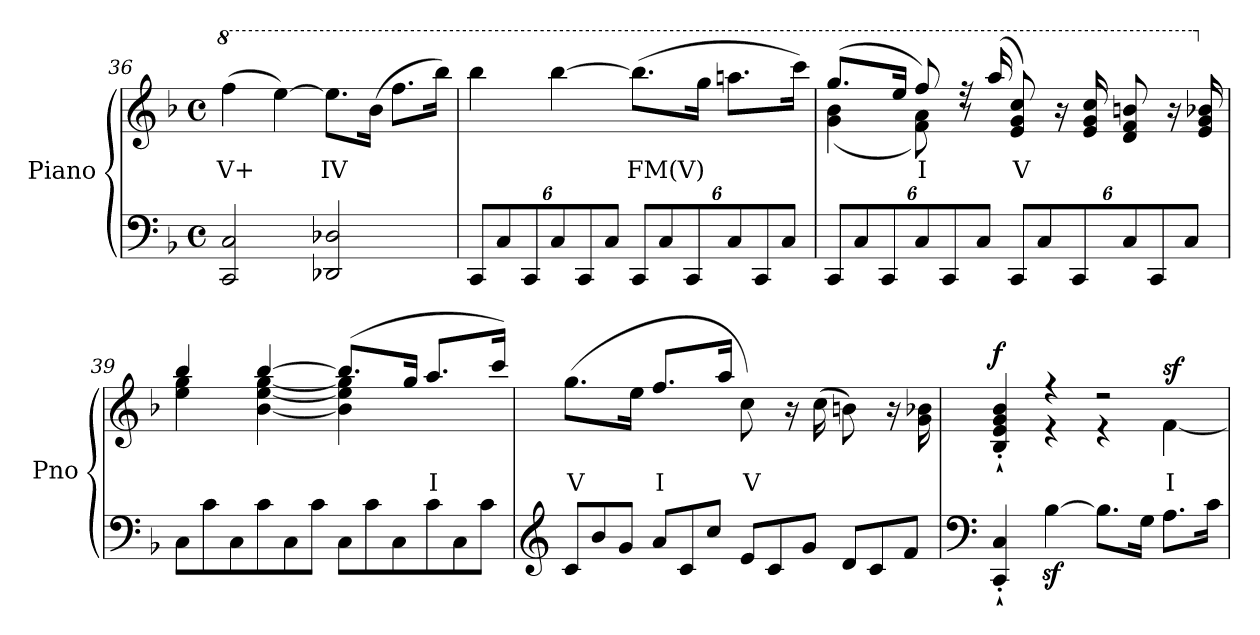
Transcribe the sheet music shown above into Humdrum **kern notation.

**kern	**kern	**text	**dynam
*part1	*part1	*part1	*part1
*staff2	*staff1	*staff1	*staff1/2
*I"Piano	*	*	*
*I'Pno	*	*	*
*clefF4	*clefG2	*	*
*k[b-]	*k[b-]	*	*
*M4/4	*M4/4	*	*
*met(c)	*met(c)	*	*
*	*8va	*	*
=36	=36	=36	=36
!	!	!LO:LY:b	!
2CC/ 2C/	(>4fff\	V+	.
.	[4eee\)	.	.
!	!	!LO:LY:b	!
2DD-X/ 2D-X/	8.eee\L]	IV	.
.	(>16bb-\Jk	.	.
.	8.fff\L	.	.
.	16bbb-\Jk)	.	.
!!LO:LB:g=z
=37	=37	=37	=37
*Xbrackettup	*	*	*
12CC/L	4bbb-\	.	.
12C/	.	.	.
12CC/	.	.	.
12C/	[4bbb-\	.	.
12CC/	.	.	.
12C/J	.	.	.
!	!	!LO:LY:b	!
12CC/L	(>8.bbb-\L]	FM(V)	.
12C/	.	.	.
12CC/	.	.	.
.	16ggg\Jk	.	.
12C/	8.aaan\L	.	.
12CC/	.	.	.
12C/J	.	.	.
.	16cccc\Jk)	.	.
!!LO:LB:g=z
=38	=38	=38	=38
*	*^	*	*
*	*	*^	*	*
12CC/L	4ryy	(<4gg\ 4bb-\	(>8.ggg/L	.	.
12C/	.	.	.	.	.
12CC/	.	.	.	.	.
.	.	.	16eee/Jk	.	.
!	!	!	!	!LO:LY:b	!
12C/	8ryy	8ff\ 8aa\)	8fff/)	I	.
12CC/	.	.	.	.	.
.	16r	8r	16ryy	.	.
12C/J	.	.	.	.	.
.	16ryy	.	(>16aaa/	.	.
!	!	!	!	!LO:LY:b	!
12CC/L	8ryy	2ryy	8ee/ 8gg/ 8ccc/)	V	.
12C/	.	.	.	.	.
.	16r	.	16ryy	.	.
12CC/	.	.	.	.	.
.	16ryy	.	16ee/ 16gg/ 16ccc/	.	.
12C/	8ryy	.	8dd/ 8ff/ 8bbn/	.	.
12CC/	.	.	.	.	.
.	16r	.	16ryy	.	.
12C/J	.	.	.	.	.
.	16ryy	.	16ee/ 16gg/ 16bb-X/	.	.
*	*v	*v	*v	*	*
=39	=39	=39	=39
*Xtuplet	*	*	*
*	*X8va	*	*
*	*^	*	*
12C\L	4bb-/	4ee\ 4gg\	.	.
12c\	.	.	.	.
12C\	.	.	.	.
12c\	[4bb-/	[4b-\ [4ee\ [4gg\	.	.
12C\	.	.	.	.
12c\J	.	.	.	.
12C\L	(>8.bb-/L]	4b-\] 4ee\] 4gg\]	.	.
12c\	.	.	.	.
12C\	.	.	.	.
.	16gg/Jk	.	.	.
!	!	!	!LO:LY:b	!
12c\	8.aa/L	4ryy	I	.
12C\	.	.	.	.
12c\J	.	.	.	.
.	16ccc/Jk)	.	.	.
!!LO:PB:g=z	!!
=40	=40	=40	=40	=40
*clefG2	*	*	*	*
!	!	!	!LO:LY:b	!
12c/L	(>8.gg\L	2ryy	V	.
12b-/	.	.	.	.
12g/J	.	.	.	.
.	16ee\Jk	.	.	.
!	!	!	!LO:LY:b	!
12a/L	8.ff/L	.	I	.
12c/	.	.	.	.
12cc/J	.	.	.	.
.	16aa/Jk	.	.	.
!	!	!	!LO:LY:b	!
12e/L	8ryy	8cc\)	V	.
12c/	.	.	.	.
.	16r	16ryy	.	.
12g/J	.	.	.	.
.	16ryy	(>16cc\	.	.
12d/L	8ryy	8bn\)	.	.
12c/	.	.	.	.
.	16r	16ryy	.	.
12f/J	.	.	.	.
.	16ryy	16g\ 16b-X\	.	.
=41	=41	=41	=41	=41
*clefF4	*	*	*	*
!	!	!	!	!LO:DY:b=2
4CC/'` 4C/'`	4B-/'` 4e/'` 4g/'` 4b-/'`	4ryy	.	f
[4B-z<\	4r	4r	.	.
8.B-\L]	2r	4r	.	.
16G\Jk	.	.	.	.
!	!	!	!LO:LY:b	!LO:DY:b
8.A\L	.	[4f\	I	sf
16c\Jk	.	.	.	.
*	*v	*v	*	*
=	=	=	=
*-	*-	*-	*-
